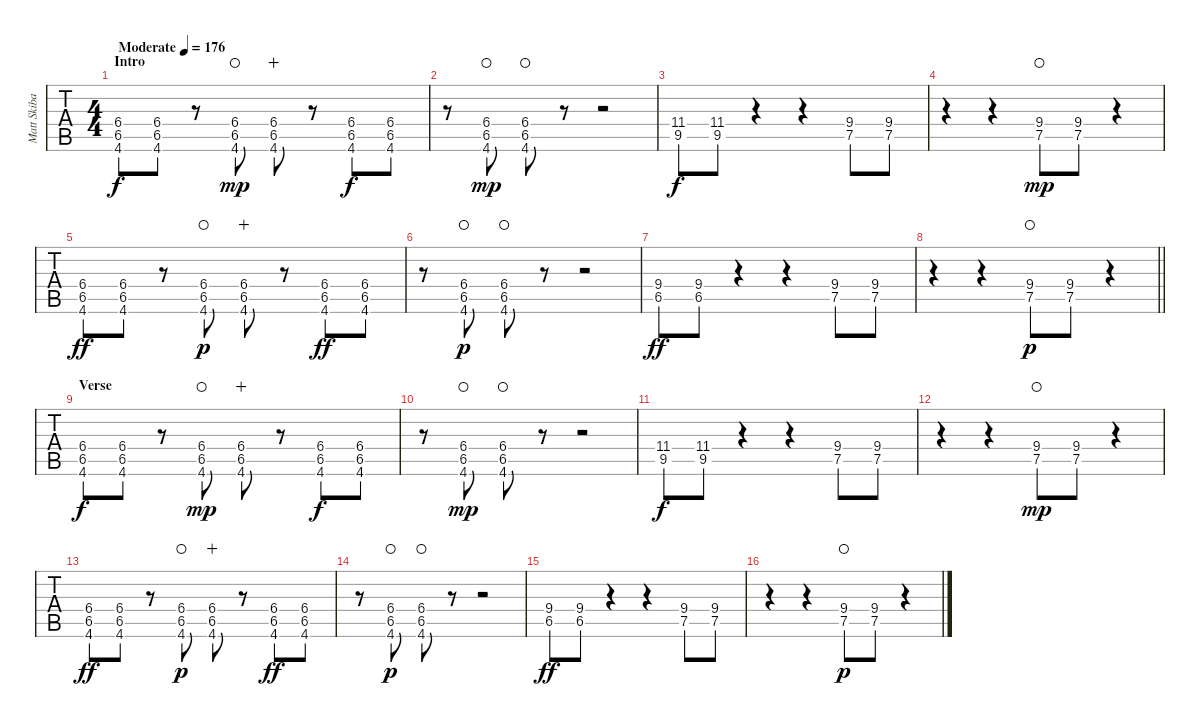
\track ("Matt Skiba - Guitar One - Left Channel" "Matt Skiba") {instrument distortionguitar}
\staff {tabs}
\tuning (E4 B3 G3 D3 A2 E2) {hide}
\ts (4 4)
\section ("" "Intro")
\tempo (176 "Moderate")
\clef g2
\ks b
(6.4 6.5 4.6).8{dy f instrument distortionguitar} (6.4 6.5 4.6).8 r.8 (6.4 6.5 4.6).8{dy mp waho} (6.4 6.5 4.6).8{wahc} r.8 (6.4 6.5 4.6).8{dy f} (6.4 6.5 4.6).8 |
r.8 (6.4 6.5 4.6).8{dy mp waho} (6.4 6.5 4.6).8{waho} r.8 r.2 |
(11.4 9.5).8{dy f} (11.4 9.5).8 r.4 r.4 (9.4 7.5).8 (9.4 7.5).8 |
r.4 r.4 (9.4 7.5).8{dy mp waho} (9.4 7.5).8 r.4 |
(6.4 6.5 4.6).8{dy ff} (6.4 6.5 4.6).8 r.8 (6.4 6.5 4.6).8{dy p waho} (6.4 6.5 4.6).8{wahc} r.8 (6.4 6.5 4.6).8{dy ff} (6.4 6.5 4.6).8 |
r.8 (6.4 6.5 4.6).8{dy p waho} (6.4 6.5 4.6).8{waho} r.8 r.2 |
(9.4 6.5).8{dy ff} (9.4 6.5).8 r.4 r.4 (9.4 7.5).8 (9.4 7.5).8 |
\barLineRight lightlight
r.4 r.4 (9.4 7.5).8{dy p waho} (9.4 7.5).8 r.4 |
\section ("" "Verse")
(6.4 6.5 4.6).8{dy f} (6.4 6.5 4.6).8 r.8 (6.4 6.5 4.6).8{dy mp waho} (6.4 6.5 4.6).8{wahc} r.8 (6.4 6.5 4.6).8{dy f} (6.4 6.5 4.6).8 |
r.8 (6.4 6.5 4.6).8{dy mp waho} (6.4 6.5 4.6).8{waho} r.8 r.2 |
(11.4 9.5).8{dy f} (11.4 9.5).8 r.4 r.4 (9.4 7.5).8 (9.4 7.5).8 |
r.4 r.4 (9.4 7.5).8{dy mp waho} (9.4 7.5).8 r.4 |
(6.4 6.5 4.6).8{dy ff} (6.4 6.5 4.6).8 r.8 (6.4 6.5 4.6).8{dy p waho} (6.4 6.5 4.6).8{wahc} r.8 (6.4 6.5 4.6).8{dy ff} (6.4 6.5 4.6).8 |
r.8 (6.4 6.5 4.6).8{dy p waho} (6.4 6.5 4.6).8{waho} r.8 r.2 |
(9.4 6.5).8{dy ff} (9.4 6.5).8 r.4 r.4 (9.4 7.5).8 (9.4 7.5).8 |
r.4 r.4 (9.4 7.5).8{dy p waho} (9.4 7.5).8 r.4
